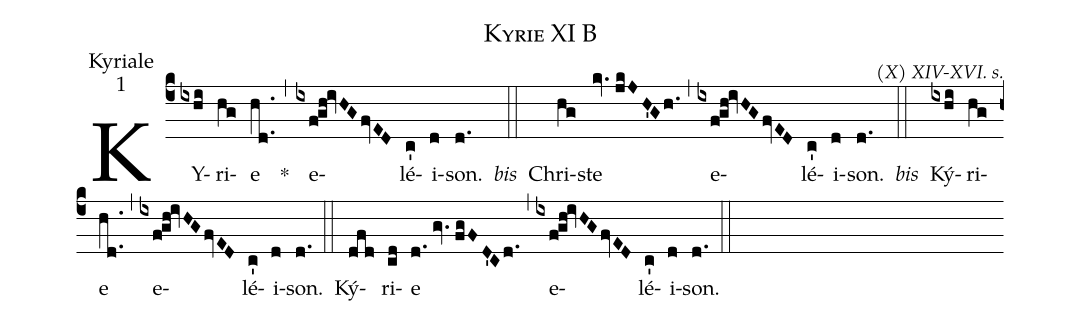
name:Kyrie XI B;
office-part:Kyriale;
mode:1;
commentary:(X) XIV-XVI. s.;
%%
(c4) KY(ixhi)ri(hg)e(hd..) *(,) e(ixfgh!ivHGfvED)lé(c')i(d)son.(d.) <i>bis</i>(::)
Chri(hg)ste(kv.!//jkJH'Gh.) (,) e(ixfgh!ivHGfvED)lé(c')i(d)son.(d.) <i>bis</i>(::)
Ký(ixhi)ri(hg)e(hd..) (,) e(ixfgh!ivHGfvED)lé(c')i(d)son.(d.) (::)
Ký(dfd)ri(cd)e(d.!//gv.!//fgFD'Cd.) (,) e(ixfgh!ivHGfvED)lé(c')i(d)son.(d.) (::)
